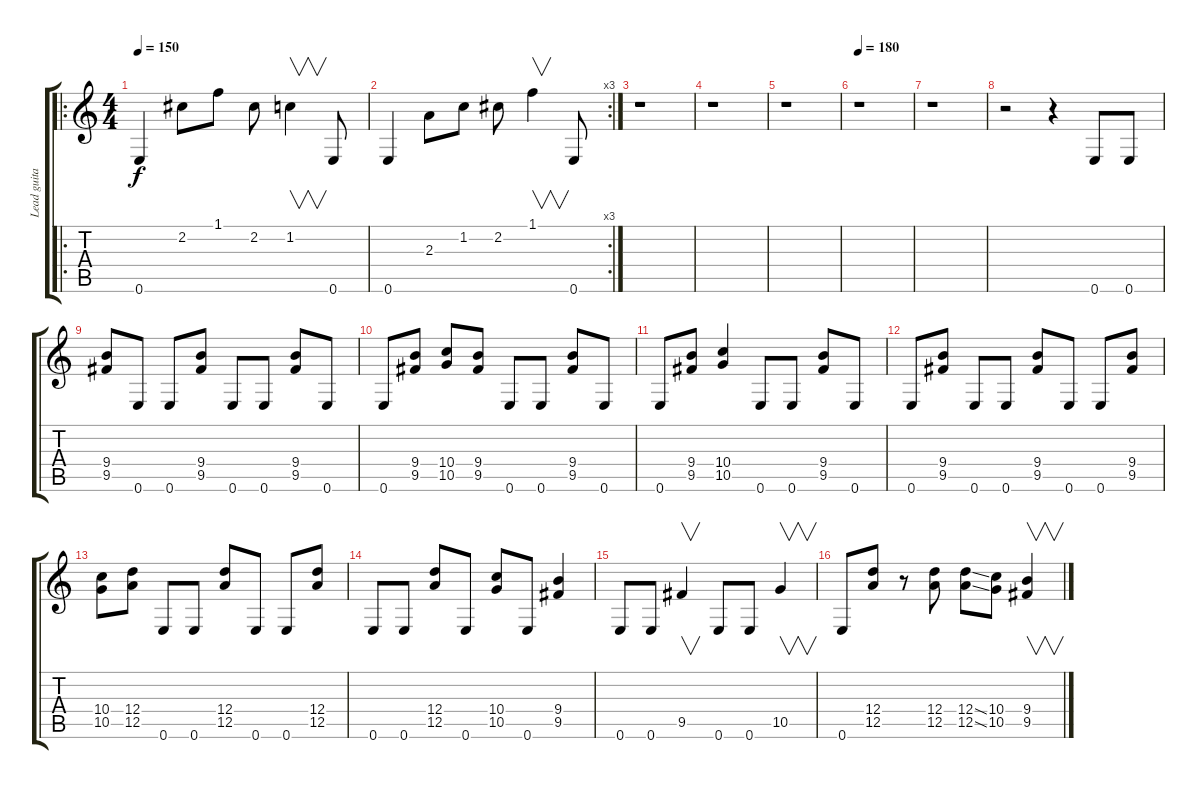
\track ("Lead guitar" "Lead guita") {instrument overdrivenguitar}
\staff {score tabs}
\tuning (E4 B3 G3 D3 A2 E2) {hide}
\ro
\ts (4 4)
\tempo 150
\clef g2
\ks c
0.6.4{dy f} 2.2.8 1.1.8 2.2.8 1.2.4{v} 0.6.8 |
\rc 3
0.6.4 2.3.8 1.2.8 2.2.8 1.1.4{v} 0.6.8 |
r.1 |
r.1 |
r.1 |
\tempo 180
r.1 |
r.1 |
r.2 r.4 0.6.8 0.6.8 |
(9.4 9.5).8 0.6.8 0.6.8 (9.4 9.5).8 0.6.8 0.6.8 (9.4 9.5).8 0.6.8 |
0.6.8 (9.4 9.5).8 (10.4 10.5).8 (9.4 9.5).8 0.6.8 0.6.8 (9.4 9.5).8 0.6.8 |
0.6.8 (9.4 9.5).8 (10.4 10.5).4 0.6.8 0.6.8 (9.4 9.5).8 0.6.8 |
0.6.8 (9.4 9.5).8 0.6.8 0.6.8 (9.4 9.5).8 0.6.8 0.6.8 (9.4 9.5).8 |
(10.4 10.5).8 (12.4 12.5).8 0.6.8 0.6.8 (12.4 12.5).8 0.6.8 0.6.8 (12.4 12.5).8 |
0.6.8 0.6.8 (12.4 12.5).8 0.6.8 (10.4 10.5).8 0.6.8 (9.4 9.5).4 |
0.6.8 0.6.8 9.5.4{v} 0.6.8 0.6.8 10.5.4{v} |
0.6.8 (12.4 12.5).8 r.8 (12.4 12.5).8 (12.4{ss} 12.5{ss}).8 (10.4 10.5).8 (9.4 9.5).4{v}
